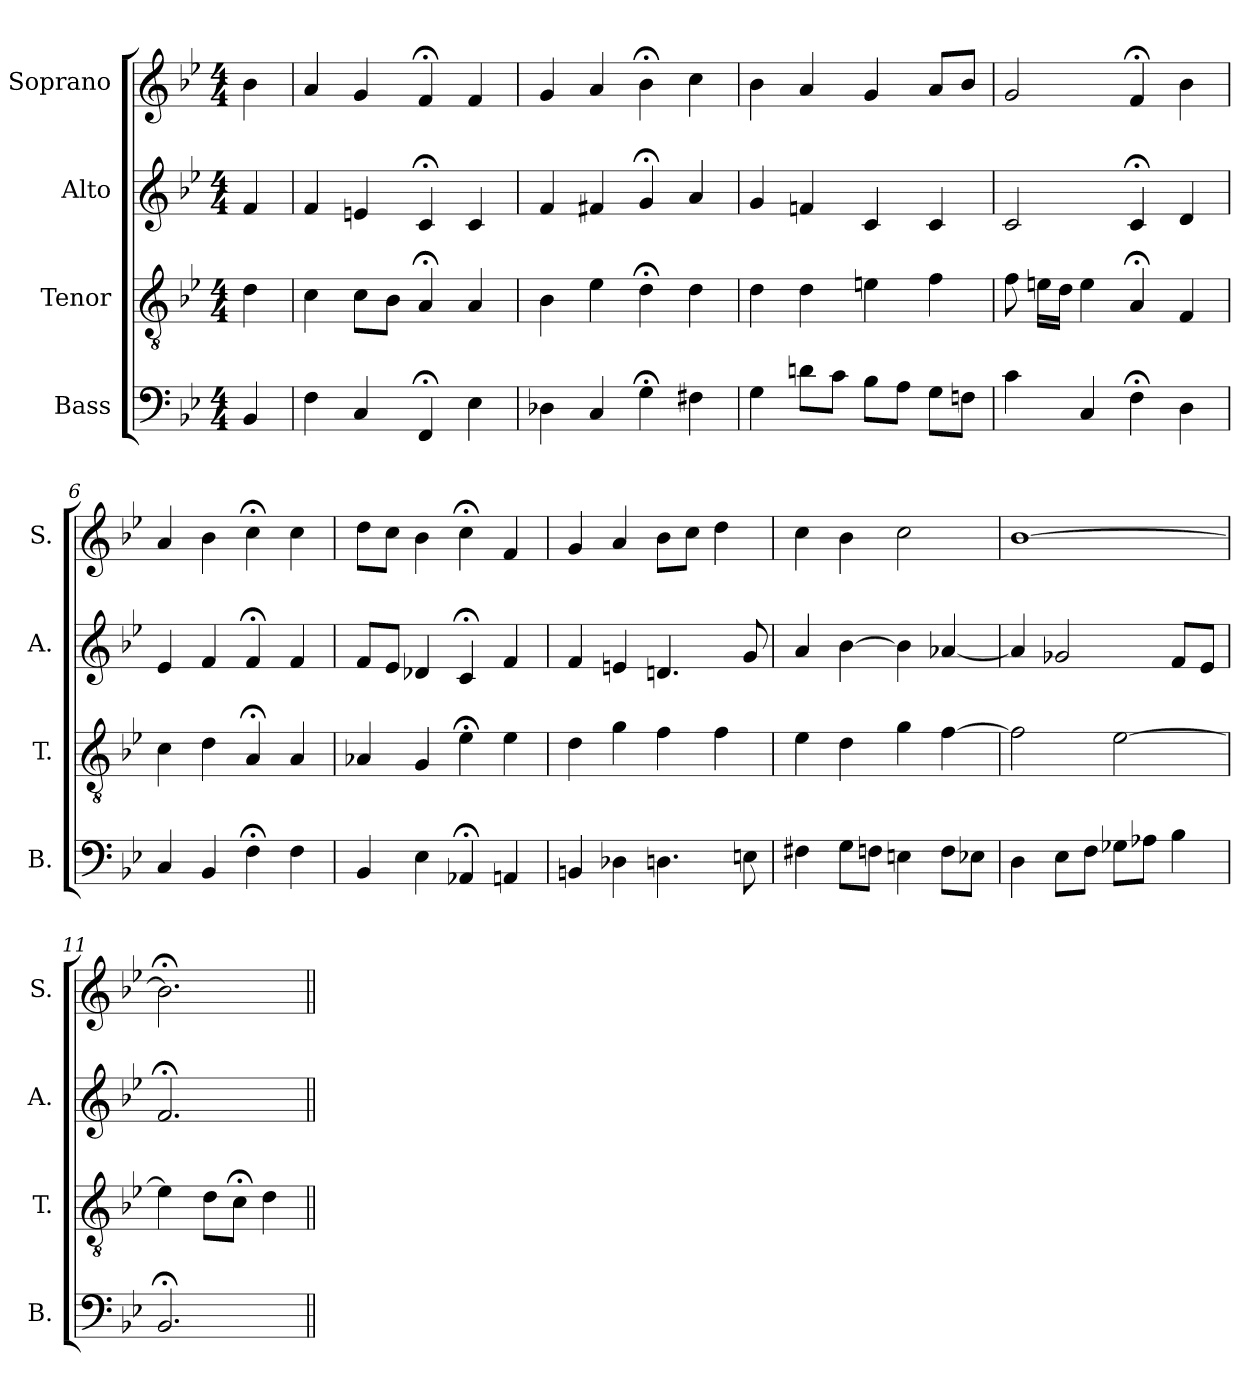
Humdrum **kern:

**kern	**kern	**kern	**kern
*part4	*part3	*part2	*part1
*staff4	*staff3	*staff2	*staff1
*I"Bass	*I"Tenor	*I"Alto	*I"Soprano
*I'B.	*I'T.	*I'A.	*I'S.
*clefF4	*clefGv2	*clefG2	*clefG2
*	*ITrd7c12	*	*
*k[b-e-]	*k[b-e-]	*k[b-e-]	*k[b-e-]
*B-:	*B-:	*B-:	*B-:
*M4/4	*M4/4	*M4/4	*M4/4
=1	=1	=1	=1
4BB-/	4D\	4f/	4b-\
=2	=2	=2	=2
4F\	4C\	4f/	4a/
4C/	8C\L	4en/	4g/
.	8BB-\J	.	.
4FF;</	4AA;</	4c;</	4f;</
4E-\	4AA/	4c/	4f/
=3	=3	=3	=3
4D-X\	4BB-\	4f/	4g/
4C/	4E-\	4f#X/	4a/
4G;<\	4D;<\	4g;</	4b-;<\
4F#X\	4D\	4a/	4cc\
=4	=4	=4	=4
4G\	4D\	4g/	4b-\
8dn\L	4D\	4fn/	4a/
8c\J	.	.	.
8B-\L	4En\	4c/	4g/
8A\J	.	.	.
8G\L	4F\	4c/	8a/L
8Fn\J	.	.	8b-/J
=5	=5	=5	=5
4c\	8F\	2c/	2g/
.	16En\LL	.	.
.	16D\JJ	.	.
4C/	4E\	.	.
4F;<\	4AA;</	4c;</	4f;</
4D\	4FF/	4d/	4b-\
!!LO:LB:g=z
=6	=6	=6	=6
4C/	4C\	4e-/	4a/
4BB-/	4D\	4f/	4b-\
4F;<\	4AA;</	4f;</	4cc;<\
4F\	4AA/	4f/	4cc\
=7	=7	=7	=7
4BB-/	4AA-X/	8f/L	8dd\L
.	.	8e-/J	8cc\J
4E-\	4GG/	4d-X/	4b-\
4AA-X;</	4E-;<\	4c;</	4cc;<\
4AAn/	4E-\	4f/	4f/
=8	=8	=8	=8
4BBn/	4D\	4f/	4g/
4D-X\	4G\	4en/	4a/
4.Dn\	4F\	4.dn/	8b-\L
.	.	.	8cc\J
.	4F\	.	4dd\
8En\	.	8g/	.
!!LO:PB:g=z
=9	=9	=9	=9
4F#X\	4E-\	4a/	4cc\
8G\L	4D\	[4b-\	4b-\
8Fn\J	.	.	.
4En\	4G\	4b-\]	2cc\
8F\L	[4F\	[4a-X/	.
8E-X\J	.	.	.
=10	=10	=10	=10
4D\	2F\]	4a-/]	[1b-\
8E-\L	.	2g-X/	.
8F\J	.	.	.
8G-X\L	[2E-\	.	.
8A-X\J	.	.	.
4B-\	.	8f/L	.
.	.	8e-/J	.
=11	=11	=11	=11
2.BB-;</	4E-\]	2.f;</	2.b-;<\]
.	8D\L	.	.
.	8C;<\J	.	.
.	4D\	.	.
=||	=||	=||	=||
*-	*-	*-	*-
